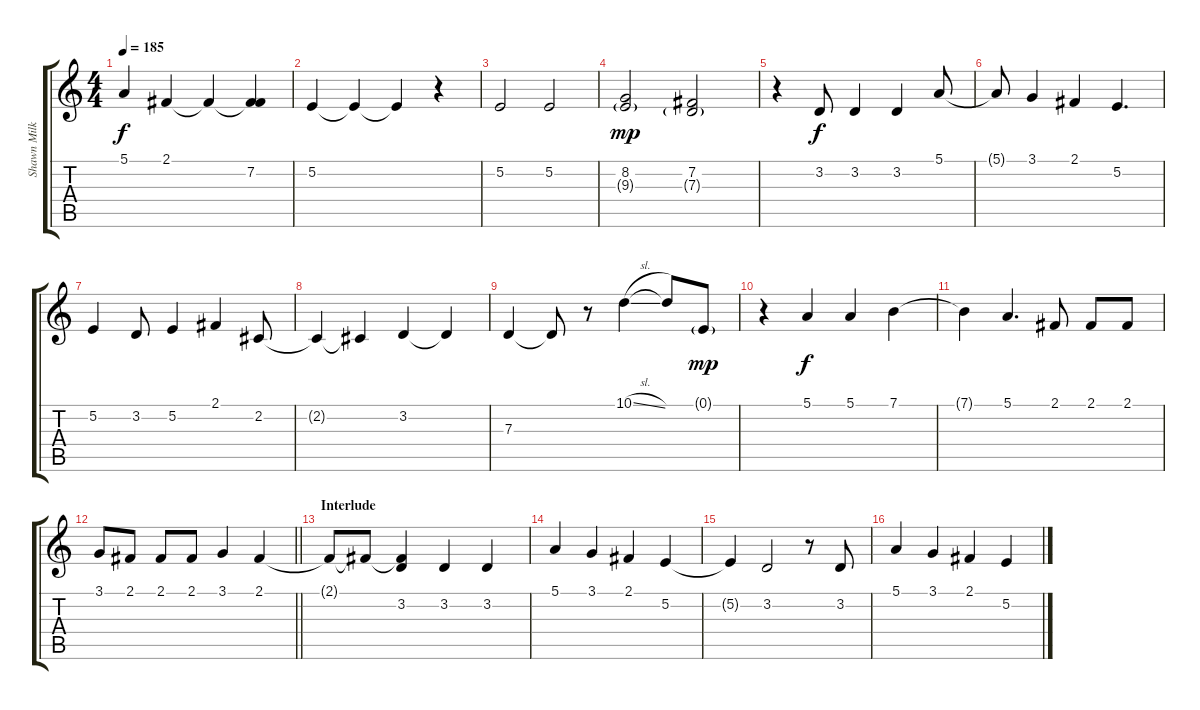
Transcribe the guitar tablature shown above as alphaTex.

\track ("Shawn Milke - Vocals" "Shawn Milk") {instrument altosax}
\staff {score tabs}
\tuning (E4 B3 G3 D3 A2 E2) {hide}
\ts (4 4)
\tempo 185
\clef g2
\ks c
5.1{t}.4{dy f} 2.1.4 2.1{t}.4 (2.1{t} 7.2).4 |
5.2.4 5.2{t}.4 5.2{t}.4 r.4 |
5.2.2 5.2.2 |
(8.2 9.3{g}).2{dy mp} (7.2 7.3{g}).2 |
r.4 3.2.8{dy f} 3.2.4 3.2.4 5.1.8 |
5.1{t}.8 3.1.4 2.1.4 5.2.4{d} |
5.2.4 3.2.8 5.2.4 2.1.4 2.2.8 |
2.2{t}.4 2.2{t}.4 3.2.4 3.2{t}.4 |
7.3.4 7.3{t}.8 r.8 10.1{sl}.4 10.1{t}.8 0.1{g}.8{dy mp} |
r.4 5.1.4{dy f} 5.1.4 7.1.4 |
7.1{t}.4 5.1.4{d} 2.1.8 2.1.8 2.1.8 |
\barLineRight lightlight
3.1.8 2.1.8 2.1.8 2.1.8 3.1.4 2.1.4 |
\section ("" "Interlude")
2.1{t}.8 2.1{t}.8 (2.1{t} 3.2).4 3.2.4 3.2.4 |
5.1.4 3.1.4 2.1.4 5.2.4 |
5.2{t}.4 3.2.2 r.8 3.2.8 |
5.1.4 3.1.4 2.1.4 5.2.4
